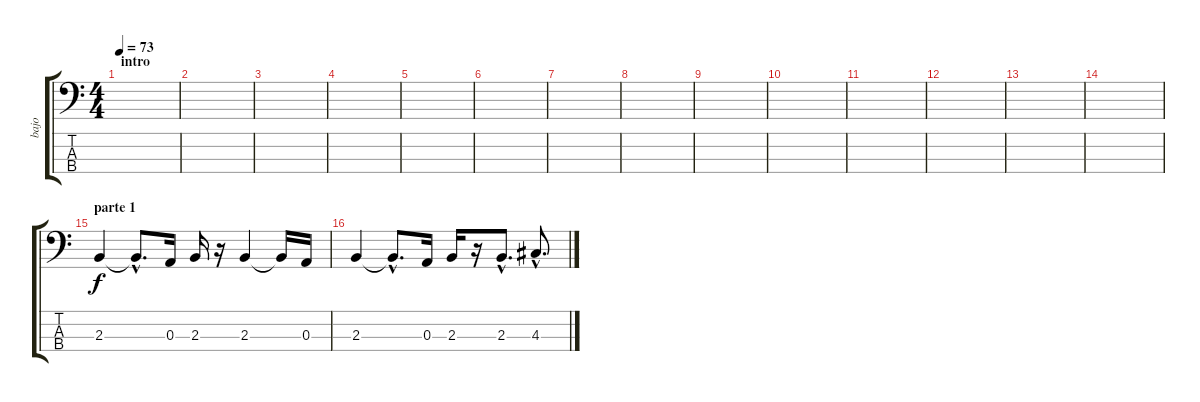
\track ("bajo" "bajo") {instrument electricbasspick}
\staff {score tabs}
\tuning (G2 D2 A1 E1) {hide}
\ts (4 4)
\section ("" "intro")
\tempo 73
\clef f4
\ks c
|
|
|
|
|
|
|
|
|
|
|
|
|
|
\section ("" "parte 1")
2.3.4 2.3{hac t}.8{d} 0.3.16 2.3.16 r.16 2.3.4 2.3{t}.16 0.3.16 |
2.3.4 2.3{hac t}.8{d} 0.3.16 2.3.16 r.16 2.3{hac}.8{d} 4.3{hac}.8{d}
